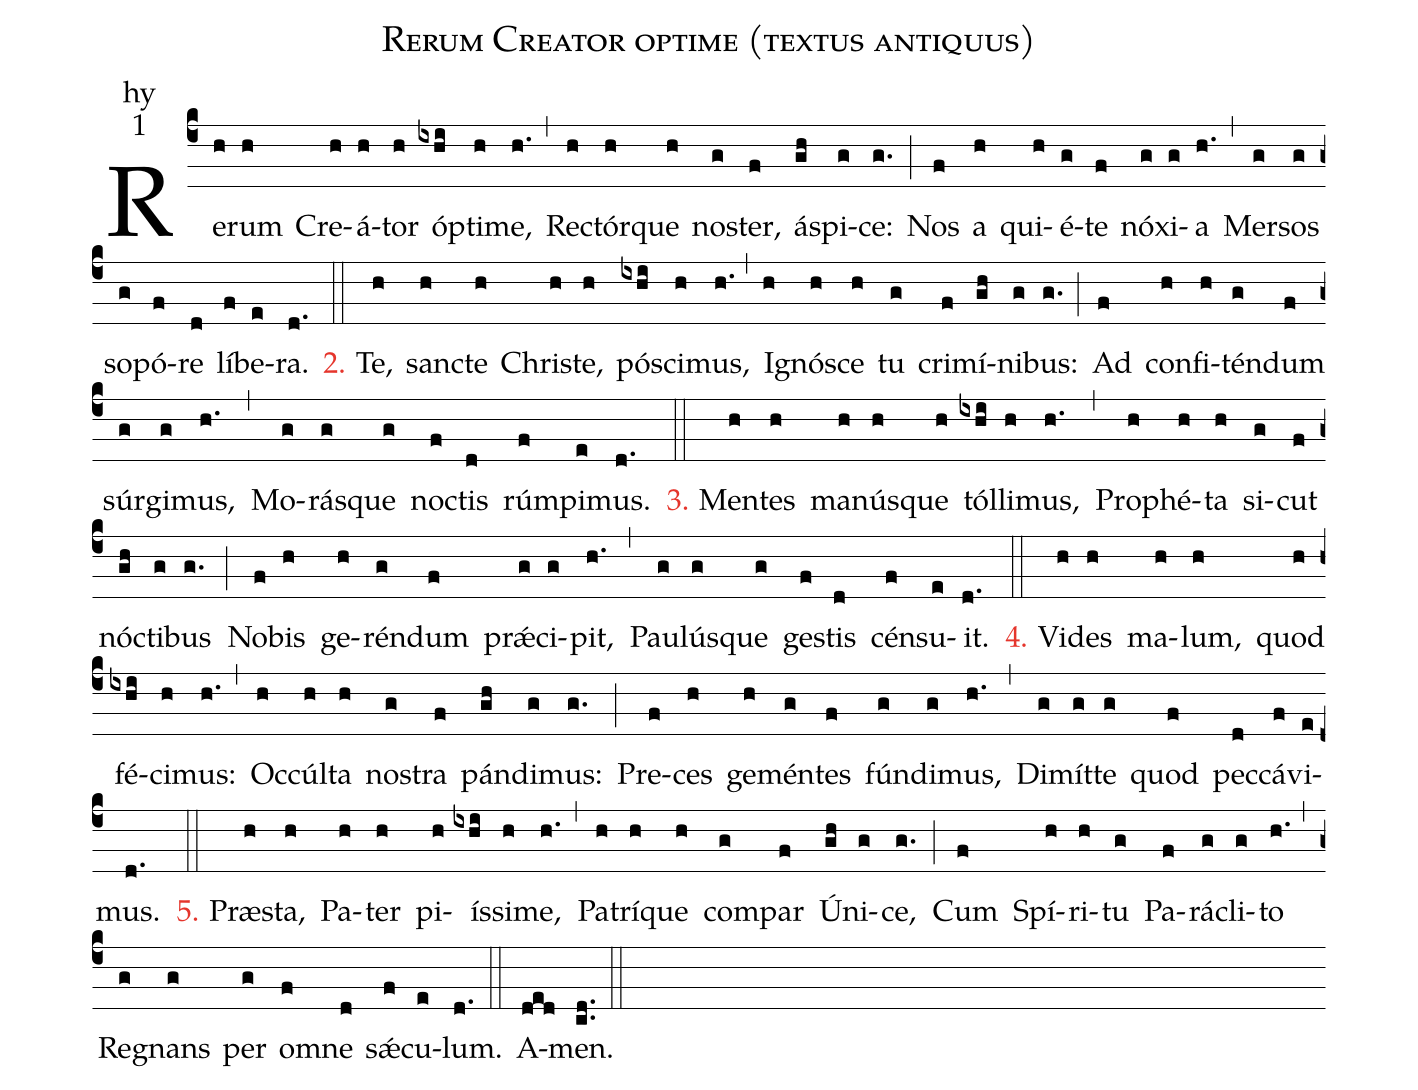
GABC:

name:Rerum Creator optime (textus antiquus);
office-part:hy;
mode:1;
%%
(c4) Re(h)rum(h) Cre(h)á(h)tor(h) óp(ixhi)ti(h)me,(h.) (,)
Re(h)ctór(h)que(h) no(g)ster,(f) á(gh)spi(g)ce:(g.) (;)
Nos(f) a(h) qui(h)é(g)te(f) nó(g)xi(g)a(h.) (,)
Mer(g)sos(g) so(g)pó(f)re(d) lí(f)be(e)ra.(d.) (::)

<c>2.</c> Te,(h) san(h)cte(h) Chri(h)ste,(h) pó(ixhi)sci(h)mus,(h.) (,)
I(h)gnó(h)sce(h) tu(g) cri(f)mí(gh)ni(g)bus:(g.) (;)
Ad(f) con(h)fi(h)tén(g)dum(f) súr(g)gi(g)mus,(h.) (,)
Mo(g)rás(g)que(g) no(f)ctis(d) rúm(f)pi(e)mus.(d.) (::)

<c>3.</c> Men(h)tes(h) ma(h)nús(h)que(h) tól(ixhi)li(h)mus,(h.) (,)
Pro(h)phé(h)ta(h) si(g)cut(f) nó(gh)cti(g)bus(g.) (;)
No(f)bis(h) ge(h)rén(g)dum(f) prǽ(g)ci(g)pit,(h.) (,)
Pau(g)lús(g)que(g) ge(f)stis(d) cén(f)su(e)it.(d.) (::)

<c>4.</c> Vi(h)des(h) ma(h)lum,(h) quod(h) fé(ixhi)ci(h)mus:(h.) (,)
Oc(h)cúl(h)ta(h) no(g)stra(f) pán(gh)di(g)mus:(g.) (;)
Pre(f)ces(h) ge(h)mén(g)tes(f) fún(g)di(g)mus,(h.) (,)
Di(g)mít(g)te(g) quod(f) pec(d)cá(f)vi(e)mus.(d.) (::)

<c>5.</c> Præ(h)sta,(h) Pa(h)ter(h) pi(h)ís(ixhi)si(h)me,(h.) (,)
Pa(h)trí(h)que(h) com(g)par(f) Ú(gh)ni(g)ce,(g.) (;)
Cum(f) Spí(h)ri(h)tu(g) Pa(f)rá(g)cli(g)to(h.) (,)
Re(g)gnans(g) per(g) om(f)ne(d) sǽ(f)cu(e)lum.(d.) (::)

A(ded)men.(cd..) (::)
